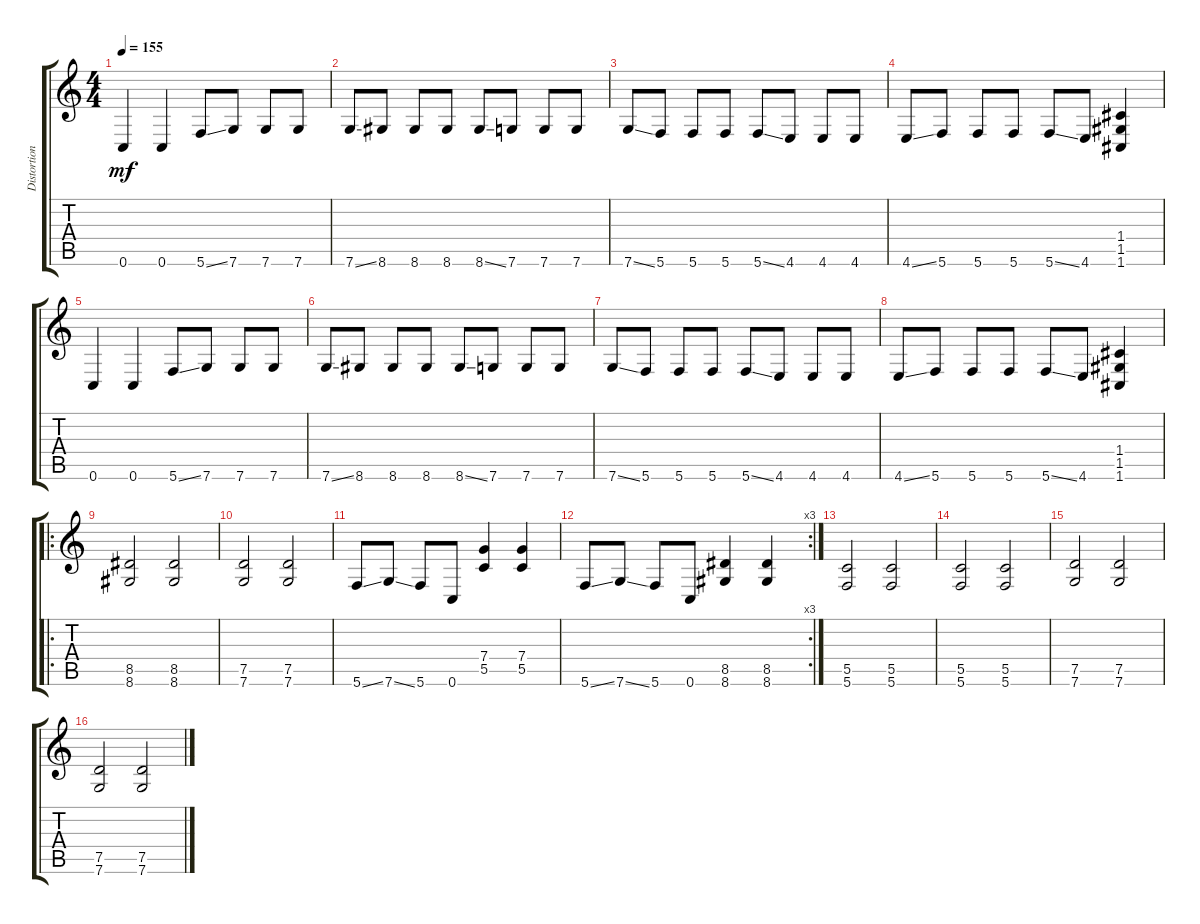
\track ("Distortion Guitar" "Distortion") {instrument distortionguitar}
\staff {score tabs}
\tuning (D4 A3 F3 C3 G2 C2) {hide}
\ts (4 4)
\tempo 155
\clef g2
\ks c
0.6.4{dy mf} 0.6.4 5.6{ss}.8 7.6.8 7.6.8 7.6.8 |
7.6{ss}.8 8.6.8 8.6.8 8.6.8 8.6{ss}.8 7.6.8 7.6.8 7.6.8 |
7.6{ss}.8 5.6.8 5.6.8 5.6.8 5.6{ss}.8 4.6.8 4.6.8 4.6.8 |
4.6{ss}.8 5.6.8 5.6.8 5.6.8 5.6{ss}.8 4.6.8 (1.4 1.5 1.6).4 |
0.6.4 0.6.4 5.6{ss}.8 7.6.8 7.6.8 7.6.8 |
7.6{ss}.8 8.6.8 8.6.8 8.6.8 8.6{ss}.8 7.6.8 7.6.8 7.6.8 |
7.6{ss}.8 5.6.8 5.6.8 5.6.8 5.6{ss}.8 4.6.8 4.6.8 4.6.8 |
4.6{ss}.8 5.6.8 5.6.8 5.6.8 5.6{ss}.8 4.6.8 (1.4 1.5 1.6).4 |
\ro
(8.5 8.6).2 (8.5 8.6).2 |
(7.5 7.6).2 (7.5 7.6).2 |
5.6{ss}.8 7.6{ss}.8 5.6.8 0.6.8 (7.4 5.5).4 (7.4 5.5).4 |
\rc 3
5.6{ss}.8 7.6{ss}.8 5.6.8 0.6.8 (8.5 8.6).4 (8.5 8.6).4 |
(5.5 5.6).2 (5.5 5.6).2 |
(5.5 5.6).2 (5.5 5.6).2 |
(7.5 7.6).2 (7.5 7.6).2 |
(7.5 7.6).2 (7.5 7.6).2
